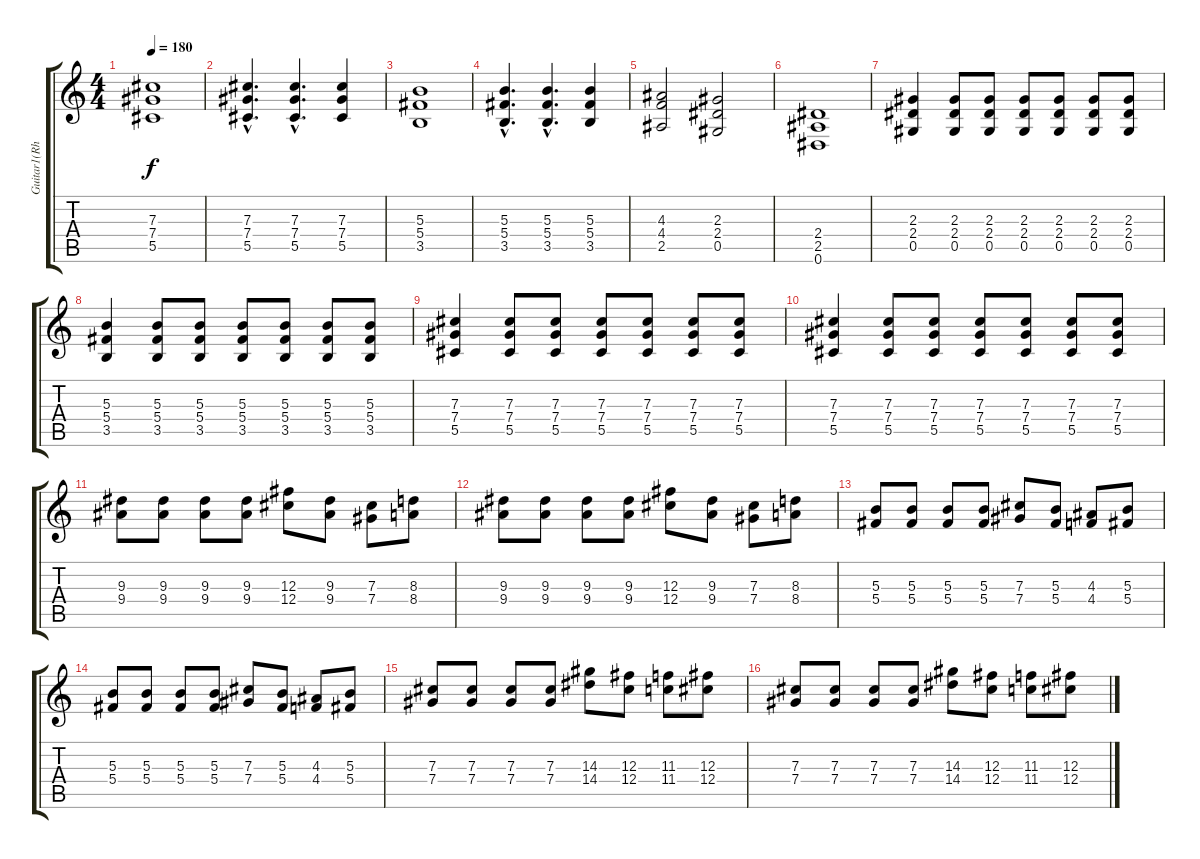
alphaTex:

\track ("Guitar1(Rhythm)" "Guitar1(Rh") {instrument distortionguitar}
\staff {score tabs}
\tuning (Eb4 Bb3 Gb3 Db3 Ab2 Eb2) {hide}
\ts (4 4)
\tempo 180
\clef g2
\ks c
(7.3 7.4 5.5).1{dy f} |
(7.3{hac} 7.4{hac} 5.5{hac}).4{d} (7.3{hac} 7.4{hac} 5.5{hac}).4{d} (7.3 7.4 5.5).4 |
(5.3 5.4 3.5).1 |
(5.3{hac} 5.4{hac} 3.5{hac}).4{d} (5.3{hac} 5.4{hac} 3.5{hac}).4{d} (5.3 5.4 3.5).4 |
(4.3 4.4 2.5).2 (2.3 2.4 0.5).2 |
(2.4 2.5 0.6).1 |
(2.3 2.4 0.5).4 (2.3 2.4 0.5).8 (2.3 2.4 0.5).8 (2.3 2.4 0.5).8 (2.3 2.4 0.5).8 (2.3 2.4 0.5).8 (2.3 2.4 0.5).8 |
(5.3 5.4 3.5).4 (5.3 5.4 3.5).8 (5.3 5.4 3.5).8 (5.3 5.4 3.5).8 (5.3 5.4 3.5).8 (5.3 5.4 3.5).8 (5.3 5.4 3.5).8 |
(7.3 7.4 5.5).4 (7.3 7.4 5.5).8 (7.3 7.4 5.5).8 (7.3 7.4 5.5).8 (7.3 7.4 5.5).8 (7.3 7.4 5.5).8 (7.3 7.4 5.5).8 |
(7.3 7.4 5.5).4 (7.3 7.4 5.5).8 (7.3 7.4 5.5).8 (7.3 7.4 5.5).8 (7.3 7.4 5.5).8 (7.3 7.4 5.5).8 (7.3 7.4 5.5).8 |
(9.3 9.4).8 (9.3 9.4).8 (9.3 9.4).8 (9.3 9.4).8 (12.3 12.4).8 (9.3 9.4).8 (7.3 7.4).8 (8.3 8.4).8 |
(9.3 9.4).8 (9.3 9.4).8 (9.3 9.4).8 (9.3 9.4).8 (12.3 12.4).8 (9.3 9.4).8 (7.3 7.4).8 (8.3 8.4).8 |
(5.3 5.4).8 (5.3 5.4).8 (5.3 5.4).8 (5.3 5.4).8 (7.3 7.4).8 (5.3 5.4).8 (4.3 4.4).8 (5.3 5.4).8 |
(5.3 5.4).8 (5.3 5.4).8 (5.3 5.4).8 (5.3 5.4).8 (7.3 7.4).8 (5.3 5.4).8 (4.3 4.4).8 (5.3 5.4).8 |
(7.3 7.4).8 (7.3 7.4).8 (7.3 7.4).8 (7.3 7.4).8 (14.3 14.4).8 (12.3 12.4).8 (11.3 11.4).8 (12.3 12.4).8 |
(7.3 7.4).8 (7.3 7.4).8 (7.3 7.4).8 (7.3 7.4).8 (14.3 14.4).8 (12.3 12.4).8 (11.3 11.4).8 (12.3 12.4).8
